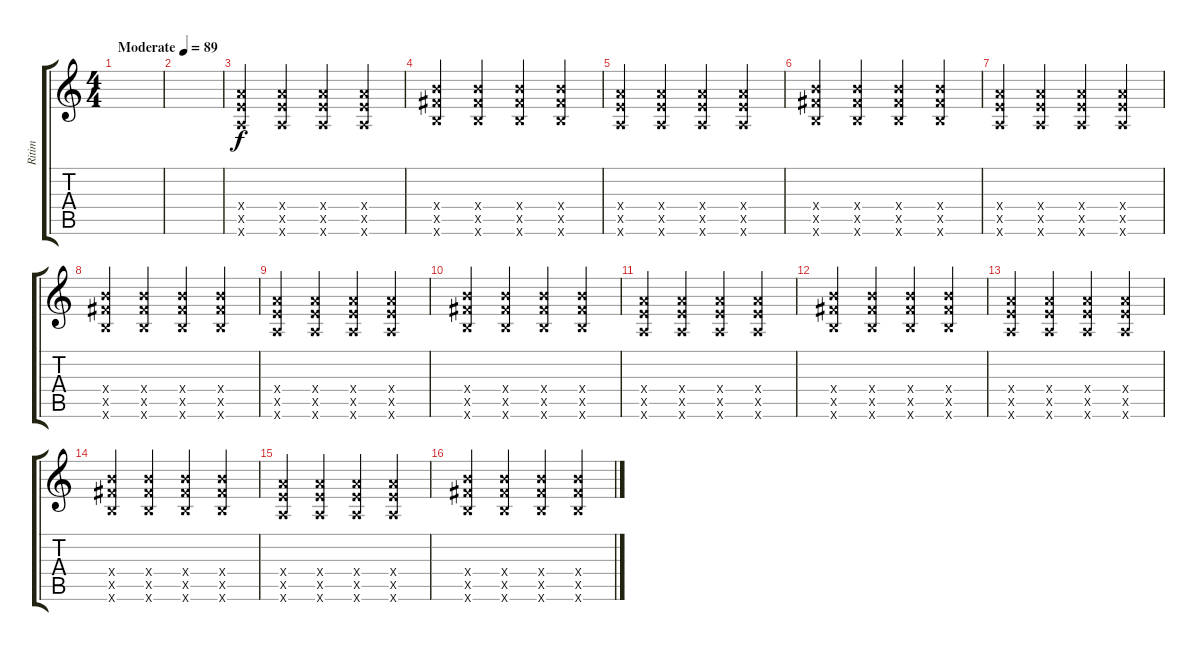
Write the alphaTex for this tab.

\track ("Ritim" "Ritim") {instrument electricguitarclean}
\staff {score tabs}
\tuning (E4 B3 G3 D3 A2 E2) {hide}
\ts (4 4)
\tempo (89 "Moderate")
\clef g2
\ks c
|
|
(7.4{x} 7.5{x} 5.6{x}).4 (7.4{x} 7.5{x} 5.6{x}).4 (7.4{x} 7.5{x} 5.6{x}).4 (7.4{x} 7.5{x} 5.6{x}).4 |
(9.4{x} 9.5{x} 7.6{x}).4 (9.4{x} 9.5{x} 7.6{x}).4 (9.4{x} 9.5{x} 7.6{x}).4 (9.4{x} 9.5{x} 7.6{x}).4 |
(7.4{x} 7.5{x} 5.6{x}).4 (7.4{x} 7.5{x} 5.6{x}).4 (7.4{x} 7.5{x} 5.6{x}).4 (7.4{x} 7.5{x} 5.6{x}).4 |
(9.4{x} 9.5{x} 7.6{x}).4 (9.4{x} 9.5{x} 7.6{x}).4 (9.4{x} 9.5{x} 7.6{x}).4 (9.4{x} 9.5{x} 7.6{x}).4 |
(7.4{x} 7.5{x} 5.6{x}).4 (7.4{x} 7.5{x} 5.6{x}).4 (7.4{x} 7.5{x} 5.6{x}).4 (7.4{x} 7.5{x} 5.6{x}).4 |
(9.4{x} 9.5{x} 7.6{x}).4 (9.4{x} 9.5{x} 7.6{x}).4 (9.4{x} 9.5{x} 7.6{x}).4 (9.4{x} 9.5{x} 7.6{x}).4 |
(7.4{x} 7.5{x} 5.6{x}).4 (7.4{x} 7.5{x} 5.6{x}).4 (7.4{x} 7.5{x} 5.6{x}).4 (7.4{x} 7.5{x} 5.6{x}).4 |
(9.4{x} 9.5{x} 7.6{x}).4 (9.4{x} 9.5{x} 7.6{x}).4 (9.4{x} 9.5{x} 7.6{x}).4 (9.4{x} 9.5{x} 7.6{x}).4 |
(7.4{x} 7.5{x} 5.6{x}).4 (7.4{x} 7.5{x} 5.6{x}).4 (7.4{x} 7.5{x} 5.6{x}).4 (7.4{x} 7.5{x} 5.6{x}).4 |
(9.4{x} 9.5{x} 7.6{x}).4 (9.4{x} 9.5{x} 7.6{x}).4 (9.4{x} 9.5{x} 7.6{x}).4 (9.4{x} 9.5{x} 7.6{x}).4 |
(7.4{x} 7.5{x} 5.6{x}).4 (7.4{x} 7.5{x} 5.6{x}).4 (7.4{x} 7.5{x} 5.6{x}).4 (7.4{x} 7.5{x} 5.6{x}).4 |
(9.4{x} 9.5{x} 7.6{x}).4 (9.4{x} 9.5{x} 7.6{x}).4 (9.4{x} 9.5{x} 7.6{x}).4 (9.4{x} 9.5{x} 7.6{x}).4 |
(7.4{x} 7.5{x} 5.6{x}).4 (7.4{x} 7.5{x} 5.6{x}).4 (7.4{x} 7.5{x} 5.6{x}).4 (7.4{x} 7.5{x} 5.6{x}).4 |
(9.4{x} 9.5{x} 7.6{x}).4 (9.4{x} 9.5{x} 7.6{x}).4 (9.4{x} 9.5{x} 7.6{x}).4 (9.4{x} 9.5{x} 7.6{x}).4
